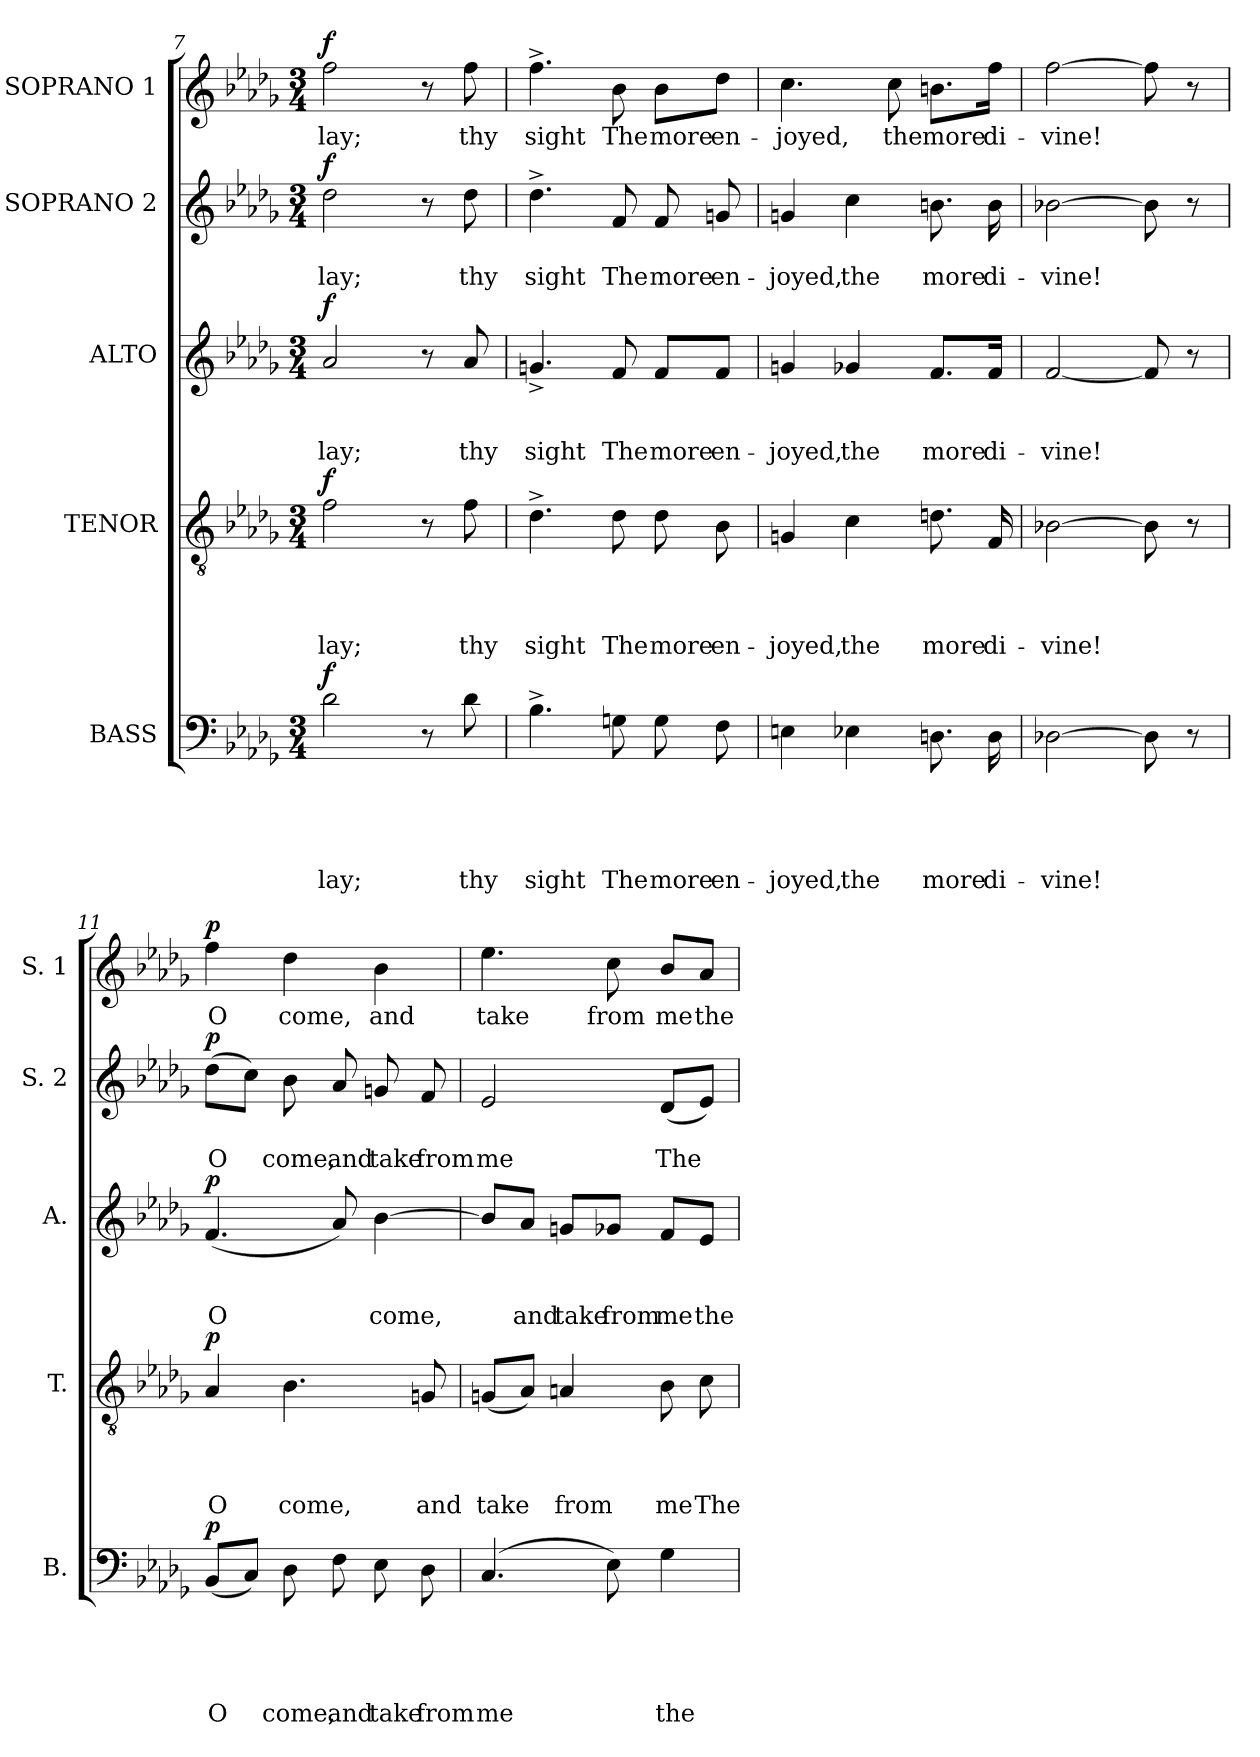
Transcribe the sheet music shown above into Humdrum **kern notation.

**kern	**text	**text	**text	**text	**text	**dynam	**kern	**text	**text	**text	**text	**dynam	**kern	**text	**text	**text	**dynam	**kern	**text	**text	**dynam	**kern	**text	**dynam
*part5	*part5	*part5	*part5	*part5	*part5	*part5	*part4	*part4	*part4	*part4	*part4	*part4	*part3	*part3	*part3	*part3	*part3	*part2	*part2	*part2	*part2	*part1	*part1	*part1
*staff5	*staff5	*staff5	*staff5	*staff5	*staff5	*staff5	*staff4	*staff4	*staff4	*staff4	*staff4	*staff4	*staff3	*staff3	*staff3	*staff3	*staff3	*staff2	*staff2	*staff2	*staff2	*staff1	*staff1	*staff1
*I"BASS	*	*	*	*	*	*	*I"TENOR	*	*	*	*	*	*I"ALTO	*	*	*	*	*I"SOPRANO 2	*	*	*	*I"SOPRANO 1	*	*
*I'B.	*	*	*	*	*	*	*I'T.	*	*	*	*	*	*I'A.	*	*	*	*	*I'S. 2	*	*	*	*I'S. 1	*	*
*clefF4	*	*	*	*	*	*	*clefGv2	*	*	*	*	*	*clefG2	*	*	*	*	*clefG2	*	*	*	*clefG2	*	*
*k[b-e-a-d-g-]	*	*	*	*	*	*	*k[b-e-a-d-g-]	*	*	*	*	*	*k[b-e-a-d-g-]	*	*	*	*	*k[b-e-a-d-g-]	*	*	*	*k[b-e-a-d-g-]	*	*
*D-:	*	*	*	*	*	*	*D-:	*	*	*	*	*	*D-:	*	*	*	*	*D-:	*	*	*	*D-:	*	*
*M3/4	*	*	*	*	*	*	*M3/4	*	*	*	*	*	*M3/4	*	*	*	*	*M3/4	*	*	*	*M3/4	*	*
=7	=7	=7	=7	=7	=7	=7	=7	=7	=7	=7	=7	=7	=7	=7	=7	=7	=7	=7	=7	=7	=7	=7	=7	=7
!	!	!	!	!	!LO:LY:b	!LO:DY:a	!	!	!	!	!LO:LY:b	!LO:DY:a	!	!	!	!LO:LY:b	!LO:DY:a	!	!	!LO:LY:b	!LO:DY:a	!	!LO:LY:b	!LO:DY:a
2d-\	.	.	.	.	-lay;	f	2f\	.	.	.	-lay;	f	2a-/	.	.	-lay;	f	2dd-\	.	-lay;	f	2ff\	-lay;	f
8r	.	.	.	.	.	.	8r	.	.	.	.	.	8r	.	.	.	.	8r	.	.	.	8r	.	.
!	!	!	!	!	!LO:LY:b	!	!	!	!	!	!LO:LY:b	!	!	!	!	!LO:LY:b	!	!	!	!LO:LY:b	!	!	!LO:LY:b	!
8d-\	.	.	.	.	thy	.	8f\	.	.	.	thy	.	8a-/	.	.	thy	.	8dd-\	.	thy	.	8ff\	thy	.
=8	=8	=8	=8	=8	=8	=8	=8	=8	=8	=8	=8	=8	=8	=8	=8	=8	=8	=8	=8	=8	=8	=8	=8	=8
!	!	!	!	!	!LO:LY:b	!	!	!	!	!	!LO:LY:b	!	!	!	!	!LO:LY:b	!	!	!	!LO:LY:b	!	!	!LO:LY:b	!
4.B-^>\	.	.	.	.	sight	.	4.d-^>\	.	.	.	sight	.	4.gn^</	.	.	sight	.	4.dd-^>\	.	sight	.	4.ff^>\	sight	.
!	!	!	!	!	!LO:LY:b	!	!	!	!	!	!LO:LY:b	!	!	!	!	!LO:LY:b	!	!	!	!LO:LY:b	!	!	!LO:LY:b	!
8Gn\	.	.	.	.	The	.	8d-\	.	.	.	The	.	8f/	.	.	The	.	8f/	.	The	.	8b-\	The	.
!	!	!	!	!	!LO:LY:b	!	!	!	!	!	!LO:LY:b	!	!	!	!	!LO:LY:b	!	!	!	!LO:LY:b	!	!	!LO:LY:b	!
8G\	.	.	.	.	more	.	8d-\	.	.	.	more	.	8f/L	.	.	more	.	8f/	.	more	.	8b-\L	more	.
!	!	!	!	!	!LO:LY:b	!	!	!	!	!	!LO:LY:b	!	!	!	!	!LO:LY:b	!	!	!	!LO:LY:b	!	!	!LO:LY:b	!
8F\	.	.	.	.	en-	.	8B-\	.	.	.	en-	.	8f/J	.	.	en-	.	8gn/	.	en-	.	8dd-\J	en-	.
!!LO:PB:g=z
=9	=9	=9	=9	=9	=9	=9	=9	=9	=9	=9	=9	=9	=9	=9	=9	=9	=9	=9	=9	=9	=9	=9	=9	=9
!	!	!	!	!	!LO:LY:b	!	!	!	!	!	!LO:LY:b	!	!	!	!	!LO:LY:b	!	!	!	!LO:LY:b	!	!	!LO:LY:b	!
4En\	.	.	.	.	-joyed,	.	4Gn/	.	.	.	-joyed,	.	4gn/	.	.	-joyed,	.	4gn/	.	-joyed,	.	4.cc\	-joyed,	.
!	!	!	!	!	!LO:LY:b	!	!	!	!	!	!LO:LY:b	!	!	!	!	!LO:LY:b	!	!	!	!LO:LY:b	!	!	!	!
4E-X\	.	.	.	.	the	.	4c\	.	.	.	the	.	4g-X/	.	.	the	.	4cc\	.	the	.	.	.	.
!	!	!	!	!	!	!	!	!	!	!	!	!	!	!	!	!	!	!	!	!	!	!	!LO:LY:b	!
.	.	.	.	.	.	.	.	.	.	.	.	.	.	.	.	.	.	.	.	.	.	8cc\	the	.
!	!	!	!	!	!LO:LY:b	!	!	!	!	!	!LO:LY:b	!	!	!	!	!LO:LY:b	!	!	!	!LO:LY:b	!	!	!LO:LY:b	!
8.Dn\	.	.	.	.	more	.	8.dn\	.	.	.	more	.	8.f/L	.	.	more	.	8.bn\	.	more	.	8.bn\L	more	.
!	!	!	!	!	!LO:LY:b	!	!	!	!	!	!LO:LY:b	!	!	!	!	!LO:LY:b	!	!	!	!LO:LY:b	!	!	!LO:LY:b	!
16D\	.	.	.	.	di-	.	16F/	.	.	.	di-	.	16f/Jk	.	.	di-	.	16b\	.	di-	.	16ff\Jk	di-	.
=10	=10	=10	=10	=10	=10	=10	=10	=10	=10	=10	=10	=10	=10	=10	=10	=10	=10	=10	=10	=10	=10	=10	=10	=10
!	!	!	!	!	!LO:LY:b	!	!	!	!	!	!LO:LY:b	!	!	!	!	!LO:LY:b	!	!	!	!LO:LY:b	!	!	!LO:LY:b	!
[>2D-X\	.	.	.	.	-vine!	.	[>2B-X\	.	.	.	-vine!	.	[<2f/	.	.	-vine!	.	[>2b-X\	.	-vine!	.	[>2ff\	-vine!	.
8D-\]	.	.	.	.	.	.	8B-\]	.	.	.	.	.	8f/]	.	.	.	.	8b-\]	.	.	.	8ff\]	.	.
8r	.	.	.	.	.	.	8r	.	.	.	.	.	8r	.	.	.	.	8r	.	.	.	8r	.	.
=11	=11	=11	=11	=11	=11	=11	=11	=11	=11	=11	=11	=11	=11	=11	=11	=11	=11	=11	=11	=11	=11	=11	=11	=11
!	!	!	!	!	!LO:LY:b	!LO:DY:a	!	!	!	!	!LO:LY:b	!LO:DY:a	!	!	!	!LO:LY:b	!LO:DY:a	!	!	!LO:LY:b	!LO:DY:a	!	!LO:LY:b	!LO:DY:a
(<8BB-/L	.	.	.	.	O	p	4A-/	.	.	.	O	p	(<4.f/	.	.	O	p	(>8dd-\L	.	O	p	4ff\	O	p
8C/J)	.	.	.	.	.	.	.	.	.	.	.	.	.	.	.	.	.	8cc\J)	.	.	.	.	.	.
!	!	!	!	!	!LO:LY:b	!	!	!	!	!	!LO:LY:b	!	!	!	!	!	!	!	!	!LO:LY:b	!	!	!LO:LY:b	!
8D-\	.	.	.	.	come,	.	4.B-\	.	.	.	come,	.	.	.	.	.	.	8b-\	.	come,	.	4dd-\	come,	.
!	!	!	!	!	!LO:LY:b	!	!	!	!	!	!	!	!	!	!	!	!	!	!	!LO:LY:b	!	!	!	!
8F\	.	.	.	.	and	.	.	.	.	.	.	.	8a-/)	.	.	.	.	8a-/	.	and	.	.	.	.
!	!	!	!	!	!LO:LY:b	!	!	!	!	!	!	!	!	!	!	!LO:LY:b	!	!	!	!LO:LY:b	!	!	!LO:LY:b	!
8E-\	.	.	.	.	take	.	.	.	.	.	.	.	[>4b-\	.	.	come,	.	8gn/	.	take	.	4b-\	and	.
!	!	!	!	!	!LO:LY:b	!	!	!	!	!	!LO:LY:b	!	!	!	!	!	!	!	!	!LO:LY:b	!	!	!	!
8D-\	.	.	.	.	from	.	8Gn/	.	.	.	and	.	.	.	.	.	.	8f/	.	from	.	.	.	.
=12	=12	=12	=12	=12	=12	=12	=12	=12	=12	=12	=12	=12	=12	=12	=12	=12	=12	=12	=12	=12	=12	=12	=12	=12
!	!	!	!	!	!LO:LY:b	!	!	!	!	!	!LO:LY:b	!	!	!	!	!	!	!	!	!LO:LY:b	!	!	!LO:LY:b	!
(4.C/	.	.	.	.	me	.	(<8Gn/L	.	.	.	take	.	8b-/L]	.	.	.	.	2e-/	.	me	.	4.ee-\	take	.
!	!	!	!	!	!	!	!	!	!	!	!	!	!	!	!	!LO:LY:b	!	!	!	!	!	!	!	!
.	.	.	.	.	.	.	8A-/J)	.	.	.	.	.	8a-/J	.	.	and	.	.	.	.	.	.	.	.
!	!	!	!	!	!	!	!	!	!	!	!LO:LY:b	!	!	!	!	!LO:LY:b	!	!	!	!	!	!	!	!
.	.	.	.	.	.	.	4An/	.	.	.	from	.	8gn/L	.	.	take	.	.	.	.	.	.	.	.
!	!	!	!	!	!	!	!	!	!	!	!	!	!	!	!	!LO:LY:b	!	!	!	!	!	!	!LO:LY:b	!
8E-\)	.	.	.	.	.	.	.	.	.	.	.	.	8g-X/J	.	.	from	.	.	.	.	.	8cc\	from	.
!	!	!	!	!	!LO:LY:b	!	!	!	!	!	!LO:LY:b	!	!	!	!	!LO:LY:b	!	!	!	!LO:LY:b	!	!	!LO:LY:b	!
4G-\	.	.	.	.	the	.	8B-\	.	.	.	me	.	8f/L	.	.	me	.	(<8d-/L	.	The	.	8b-/L	me	.
!	!	!	!	!	!	!	!	!	!	!	!LO:LY:b	!	!	!	!	!LO:LY:b	!	!	!	!	!	!	!LO:LY:b	!
.	.	.	.	.	.	.	8c\	.	.	.	The	.	8e-/J	.	.	the	.	8e-/J)	.	.	.	8a-/J	the	.
=	=	=	=	=	=	=	=	=	=	=	=	=	=	=	=	=	=	=	=	=	=	=	=	=
*-	*-	*-	*-	*-	*-	*-	*-	*-	*-	*-	*-	*-	*-	*-	*-	*-	*-	*-	*-	*-	*-	*-	*-	*-
